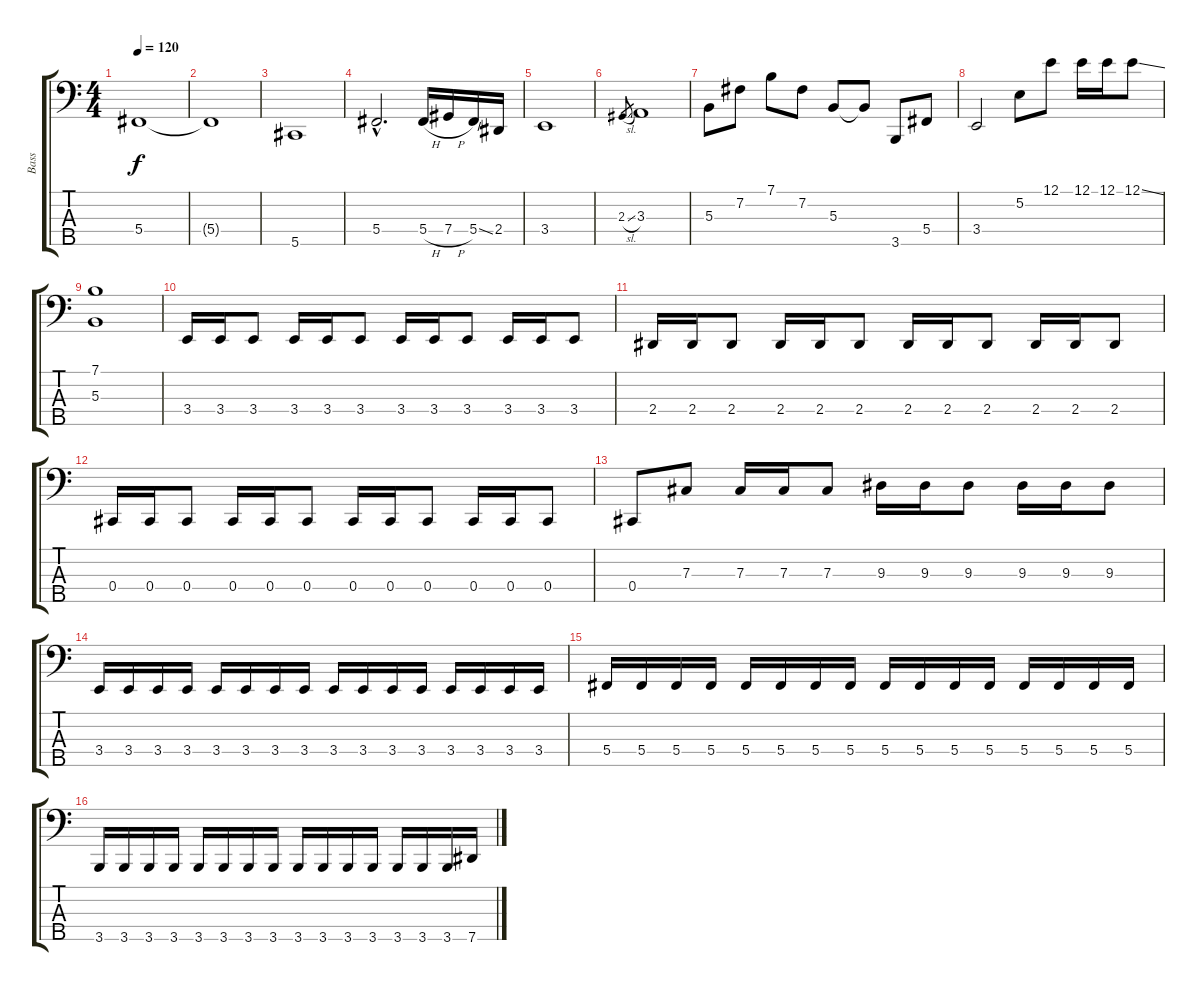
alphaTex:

\track ("Bass" "Bass") {instrument electricbassfinger}
\staff {score tabs}
\tuning (E2 B1 Gb1 Db1 Ab0) {hide}
\ts (4 4)
\tempo 120
\clef f4
\ks c
5.4.1{dy f instrument electricbassfinger} |
5.4{t}.1 |
5.5.1 |
5.4{hac}.2{d} 5.4{h}.16 7.4{h}.16 5.4{ss}.16 2.4.16 |
3.4.1 |
2.3{sl}.8{gr} 3.3.1 |
5.3.8 7.2.8 7.1.8 7.2.8 5.3.8 5.3{t}.8 3.5.8 5.4.8 |
3.4.2 5.2.8 12.1.8 12.1.16 12.1.16 12.1{ss}.8 |
(7.1 5.3).1 |
3.4.16 3.4.16 3.4.8 3.4.16 3.4.16 3.4.8 3.4.16 3.4.16 3.4.8 3.4.16 3.4.16 3.4.8 |
2.4.16 2.4.16 2.4.8 2.4.16 2.4.16 2.4.8 2.4.16 2.4.16 2.4.8 2.4.16 2.4.16 2.4.8 |
0.4.16 0.4.16 0.4.8 0.4.16 0.4.16 0.4.8 0.4.16 0.4.16 0.4.8 0.4.16 0.4.16 0.4.8 |
0.4.8 7.3.8 7.3.16 7.3.16 7.3.8 9.3.16 9.3.16 9.3.8 9.3.16 9.3.16 9.3.8 |
3.4.16 3.4.16 3.4.16 3.4.16 3.4.16 3.4.16 3.4.16 3.4.16 3.4.16 3.4.16 3.4.16 3.4.16 3.4.16 3.4.16 3.4.16 3.4.16 |
5.4.16 5.4.16 5.4.16 5.4.16 5.4.16 5.4.16 5.4.16 5.4.16 5.4.16 5.4.16 5.4.16 5.4.16 5.4.16 5.4.16 5.4.16 5.4.16 |
3.5.16 3.5.16 3.5.16 3.5.16 3.5.16 3.5.16 3.5.16 3.5.16 3.5.16 3.5.16 3.5.16 3.5.16 3.5.16 3.5.16 3.5.16 7.5.16
